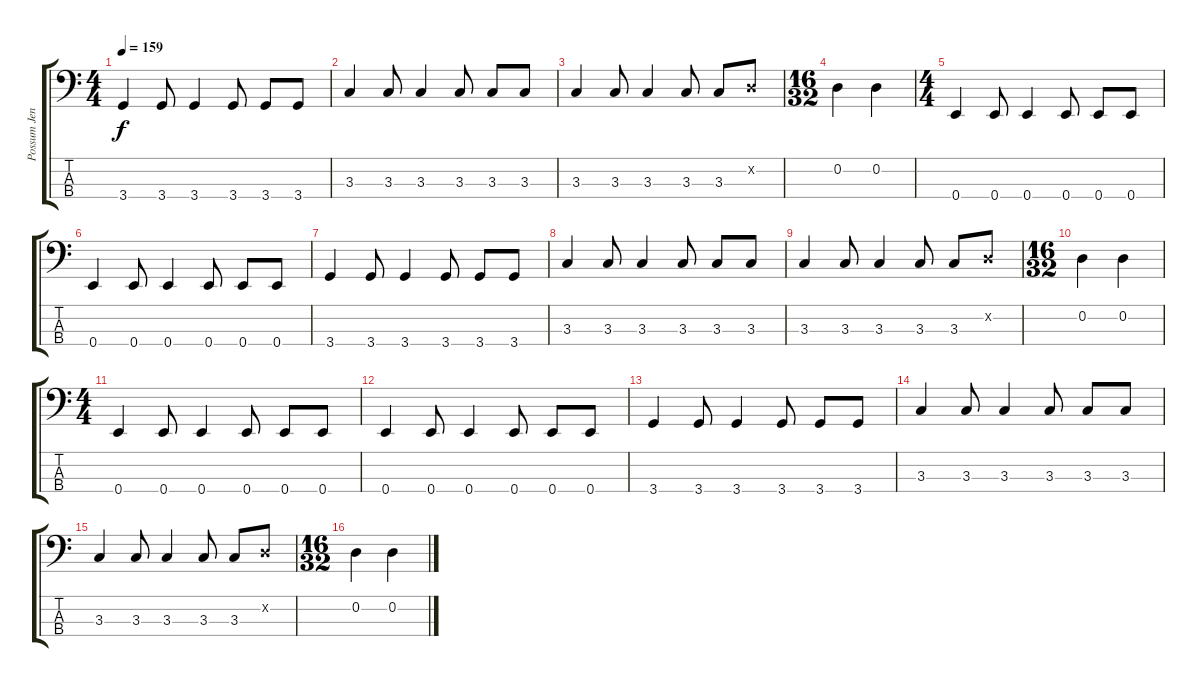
\track ("Possum Jenkins (Bass)" "Possum Jen") {instrument fretlessbass}
\staff {score tabs}
\tuning (G2 D2 A1 E1) {hide}
\ts (4 4)
\tempo 159
\clef f4
\ks c
3.4.4{dy f} 3.4.8 3.4.4 3.4.8 3.4.8 3.4.8 |
3.3.4 3.3.8 3.3.4 3.3.8 3.3.8 3.3.8 |
3.3.4 3.3.8 3.3.4 3.3.8 3.3.8 0.2{x}.8 |
\ts (16 32)
0.2.4 0.2.4 |
\ts (4 4)
0.4.4 0.4.8 0.4.4 0.4.8 0.4.8 0.4.8 |
0.4.4 0.4.8 0.4.4 0.4.8 0.4.8 0.4.8 |
3.4.4 3.4.8 3.4.4 3.4.8 3.4.8 3.4.8 |
3.3.4 3.3.8 3.3.4 3.3.8 3.3.8 3.3.8 |
3.3.4 3.3.8 3.3.4 3.3.8 3.3.8 0.2{x}.8 |
\ts (16 32)
0.2.4 0.2.4 |
\ts (4 4)
0.4.4 0.4.8 0.4.4 0.4.8 0.4.8 0.4.8 |
0.4.4 0.4.8 0.4.4 0.4.8 0.4.8 0.4.8 |
3.4.4 3.4.8 3.4.4 3.4.8 3.4.8 3.4.8 |
3.3.4 3.3.8 3.3.4 3.3.8 3.3.8 3.3.8 |
3.3.4 3.3.8 3.3.4 3.3.8 3.3.8 0.2{x}.8 |
\ts (16 32)
0.2.4 0.2.4
